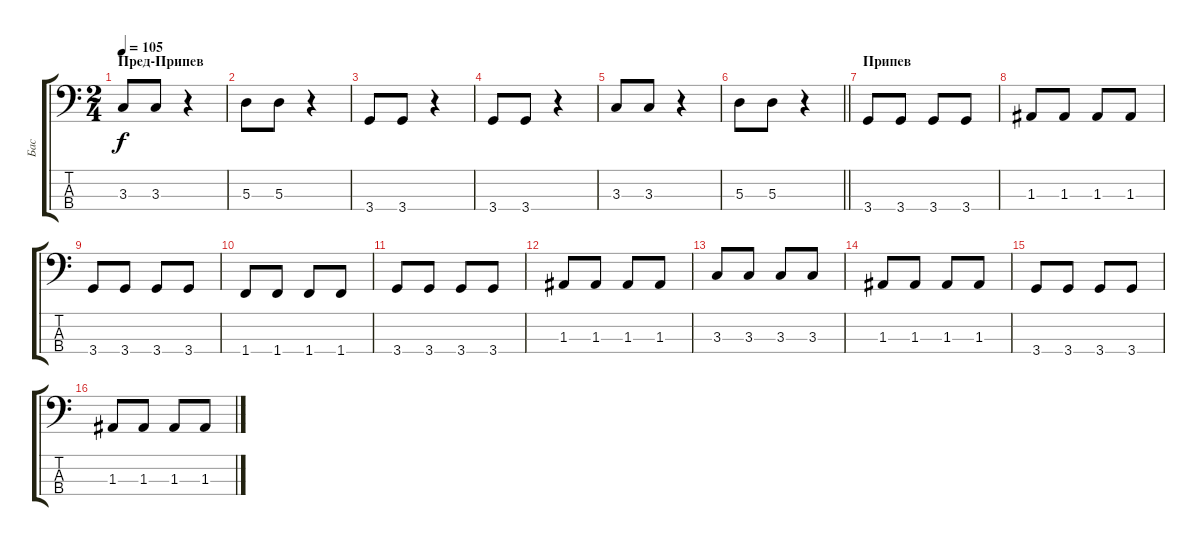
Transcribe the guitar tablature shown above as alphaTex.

\track ("Бас" "Бас") {instrument electricbassfinger}
\staff {score tabs}
\tuning (G2 D2 A1 E1) {hide}
\ts (2 4)
\section ("" "Пред-Припев")
\tempo 105
\clef f4
\ks c
3.3.8{dy f} 3.3.8 r.4 |
5.3.8 5.3.8 r.4 |
3.4.8 3.4.8 r.4 |
3.4.8 3.4.8 r.4 |
3.3.8 3.3.8 r.4 |
\barLineRight lightlight
5.3.8 5.3.8 r.4 |
\section ("" "Припев")
3.4.8 3.4.8 3.4.8 3.4.8 |
1.3.8 1.3.8 1.3.8 1.3.8 |
3.4.8 3.4.8 3.4.8 3.4.8 |
1.4.8 1.4.8 1.4.8 1.4.8 |
3.4.8 3.4.8 3.4.8 3.4.8 |
1.3.8 1.3.8 1.3.8 1.3.8 |
3.3.8 3.3.8 3.3.8 3.3.8 |
1.3.8 1.3.8 1.3.8 1.3.8 |
3.4.8 3.4.8 3.4.8 3.4.8 |
1.3.8 1.3.8 1.3.8 1.3.8
